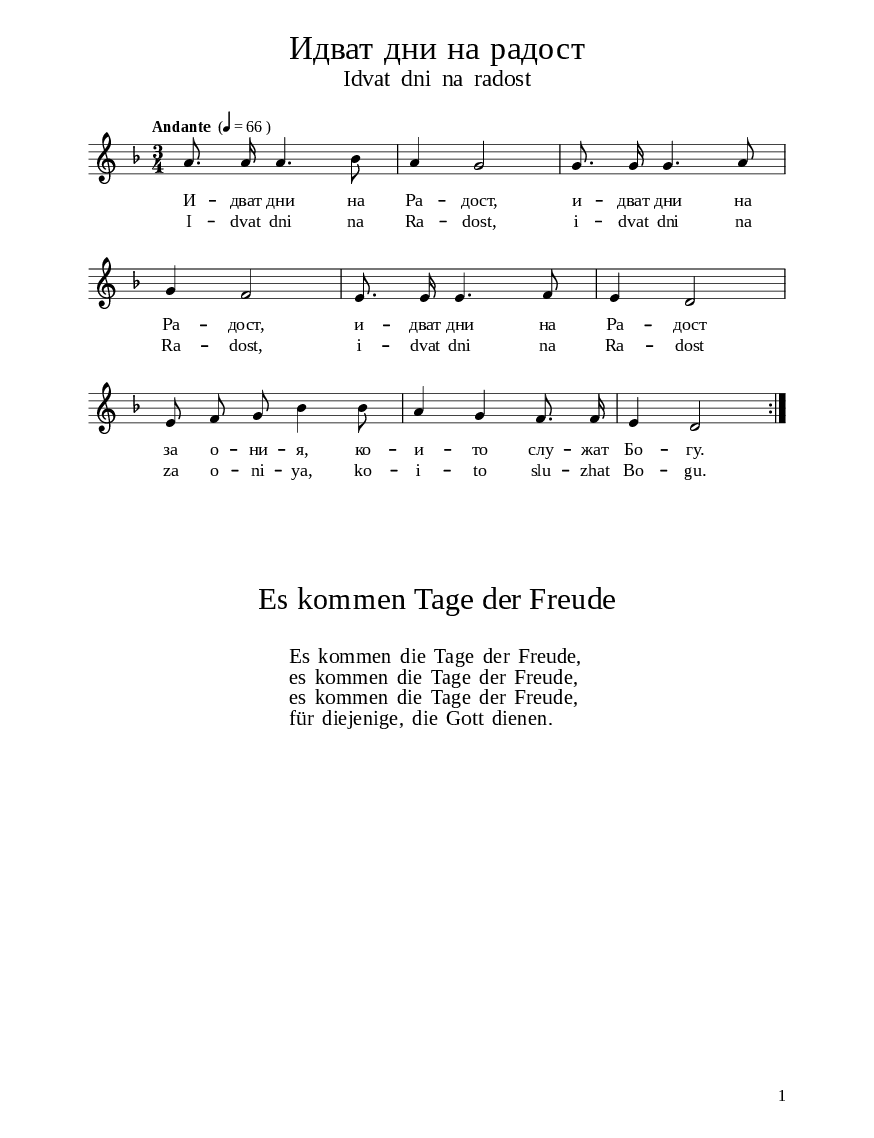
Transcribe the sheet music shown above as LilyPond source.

\version "2.22.0"

\paper {
  #(set-paper-size "a5")
}

\bookpart {
\paper {
  print-all-headers = ##t
  print-page-number = ##t
  print-first-page-number = ##t

  % put page numbers on the bottom
  oddHeaderMarkup = \markup ""
  evenHeaderMarkup = \markup ""
  oddFooterMarkup = \markup
    \fill-line {
      ""
      \on-the-fly #print-page-number-check-first \fromproperty #'page:page-number-string
    }
  evenFooterMarkup = \markup
    \fill-line {
      \on-the-fly #print-page-number-check-first \fromproperty #'page:page-number-string
      ""
    }

  left-margin = 1.5\cm
  right-margin = 1.5\cm
  top-margin = 1.6\cm
  bottom-margin = 1.2\cm
  ragged-bottom = ##t % do not spread the staves to fill the whole vertical space

  % change lyrics and titles font (affects notes also)
  fonts =
    #(make-pango-font-tree
     "Times New Roman"
     "DejaVu Sans"
     "DejaVu Sans Mono"
     (/ (* staff-height pt) 3.6))

  % change distance between staves
  system-system-spacing =
    #'((basic-distance . 12)
       (minimum-distance . 6)
       (padding . 1)
       (stretchability . 12))
}

\header {
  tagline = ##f
}

\score{
  \layout { 
    indent = 0.0\cm % remove first line indentation
    %ragged-last = ##t % do not spread last line to fill the whole space
    \context {
      \Score
      \omit BarNumber %remove bar numbers
    } % context

    \context { % change staff size
      \Staff
      fontSize = #+0 % affects notes size only
      \override StaffSymbol #'staff-space = #(magstep -3)
      \override StaffSymbol #'thickness = #0.5
      \override BarLine #'hair-thickness = #1
      %\override StaffSymbol #'ledger-line-thickness = #'(0 . 0)
    }

    \context { % adjust space between staff and lyrics and between the two lyric lines
      \Lyrics
      \override VerticalAxisGroup.nonstaff-relatedstaff-spacing = #'((basic-distance . 4.5))
      \override VerticalAxisGroup.nonstaff-nonstaff-spacing = #'((minimum-distance . 2))
    }
  } % layout

 \new Voice \absolute  {
    \clef treble
    \key d \minor
    \autoBeamOff
    \time 3/4 \tempo \markup { % make tempo note smaller
      \concat { "Andante " \normal-text { " (" }
          \teeny \general-align #Y #DOWN \note {4} #0.8
          \normal-text { " = 66 )" }
      }
    }
    \repeat volta 2 {
      a'8. a'16 a'4. bes'8 | a'4 g'2 | g'8. g'16 g'4. a'8 | \break
      g'4 f'2 | e'8. e'16 e'4. f'8 | e'4 d'2 | \break
      e'8 f'8 g'8 bes'4 bes'8 | a'4 g'4 f'8. f'16 | e'4 d'2 |
    } 
  }
  
  \addlyrics {
    И -- дват дни на Ра -- дост, и -- дват дни на 
    Ра -- дост, и -- дват дни на Ра -- дост 
    за о -- ни -- я, ко -- и -- то слу -- жат Бо -- гу.
  }

  \addlyrics {
    I -- dvat dni na Ra -- dost, i -- dvat dni na 
    Ra -- dost, i -- dvat dni na Ra -- dost 
    za o -- ni -- ya, ko -- i -- to slu -- zhat Bo -- gu.
  }
  
  \header {
    title = \markup \column \normal-text \fontsize #2.5 {
              \center-align
              \line { Идват дни на радост }
              \vspace #-0.6
              \center-align
              \line \fontsize #-3 { Idvat dni na radost }
              \vspace #-0.8
              \center-align
              \line \fontsize #-3 { " " }
            }
  }
  
  \midi{}

} % score



\markup \fontsize #+2.5 {
    \hspace #1
    \override #'(baseline-skip . 2.4) % affects space between column lines
    \column {
      \line { " " }
      \line { " " }
      \line { " " }
    }

    \hspace #5
    \override #'(baseline-skip . 2.4)
    \column {
    
    } %column
} % markup



% include foreign translation(s) of the song
\version "2.22.0"

\markup \fill-line { \fontsize #6 "Es kommen Tage der Freude" }
\markup \null
\markup \null
\markup \fontsize #+2.5 {
    \hspace #18
    \override #'(baseline-skip . 2)
    \column {
     \line { "   " }
     \line { " "Es kommen die Tage der Freude, }

\line { " "es kommen die Tage der Freude,}

\line { " "es kommen die Tage der Freude,}

\line { " "für diejenige, die Gott dienen. }
     
          
       }
       
    }    


} % bookpart
